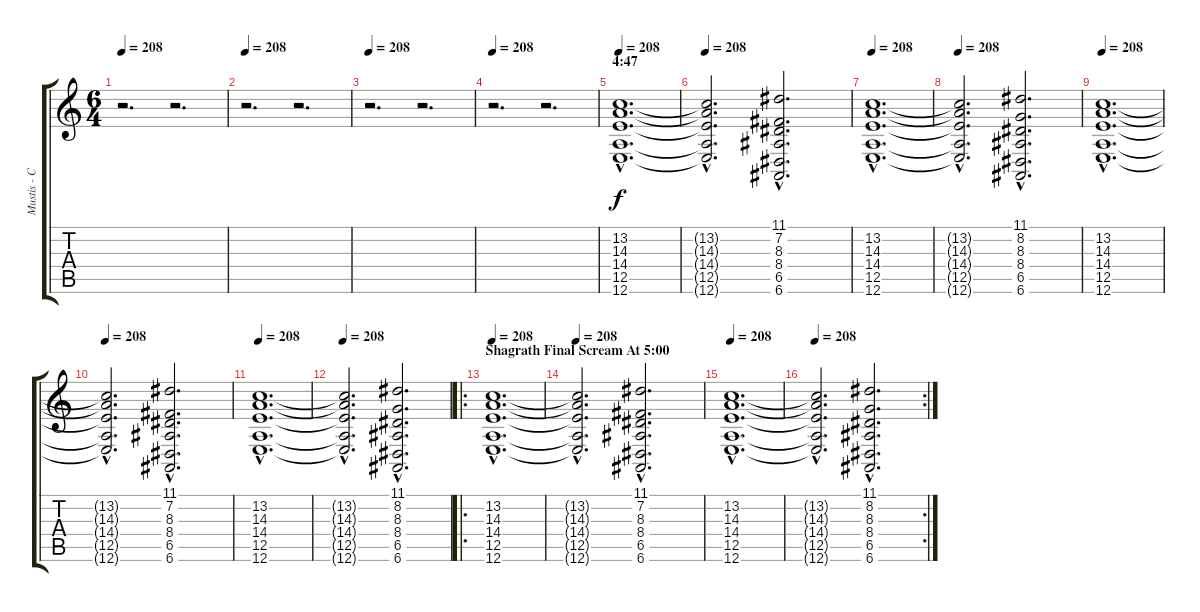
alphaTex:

\track ("Mustis - Choir" "Mustis - C") {instrument choiraahs}
\staff {score tabs}
\tuning (E4 B3 G3 D3 A2 E2) {hide}
\ts (6 4)
\tempo 208
\clef g2
\ks c
r.2{d dy f} r.2{d} |
\tempo 208
r.2{d} r.2{d} |
\tempo 208
r.2{d} r.2{d} |
\tempo 208
r.2{d} r.2{d} |
\section ("" "4:47")
\tempo 208
(13.2{hac} 14.3{hac} 14.4{hac} 12.5{hac} 12.6{hac}).1{d} |
\tempo 208
(13.2{hac t} 14.3{hac t} 14.4{hac t} 12.5{hac t} 12.6{hac t}).2{d} (11.1{hac} 7.2{hac} 8.3{hac} 8.4{hac} 6.5{hac} 6.6{hac}).2{d} |
\tempo 208
(13.2{hac} 14.3{hac} 14.4{hac} 12.5{hac} 12.6{hac}).1{d} |
\tempo 208
(13.2{hac t} 14.3{hac t} 14.4{hac t} 12.5{hac t} 12.6{hac t}).2{d} (11.1{hac} 8.2{hac} 8.3{hac} 8.4{hac} 6.5{hac} 6.6{hac}).2{d} |
\tempo 208
(13.2{hac} 14.3{hac} 14.4{hac} 12.5{hac} 12.6{hac}).1{d} |
\tempo 208
(13.2{hac t} 14.3{hac t} 14.4{hac t} 12.5{hac t} 12.6{hac t}).2{d} (11.1{hac} 7.2{hac} 8.3{hac} 8.4{hac} 6.5{hac} 6.6{hac}).2{d} |
\tempo 208
(13.2{hac} 14.3{hac} 14.4{hac} 12.5{hac} 12.6{hac}).1{d} |
\tempo 208
(13.2{hac t} 14.3{hac t} 14.4{hac t} 12.5{hac t} 12.6{hac t}).2{d} (11.1{hac} 8.2{hac} 8.3{hac} 8.4{hac} 6.5{hac} 6.6{hac}).2{d} |
\ro
\section ("" "Shagrath Final Scream At 5:00")
\tempo 208
(13.2{hac} 14.3{hac} 14.4{hac} 12.5{hac} 12.6{hac}).1{d} |
\tempo 208
(13.2{hac t} 14.3{hac t} 14.4{hac t} 12.5{hac t} 12.6{hac t}).2{d} (11.1{hac} 7.2{hac} 8.3{hac} 8.4{hac} 6.5{hac} 6.6{hac}).2{d} |
\tempo 208
(13.2{hac} 14.3{hac} 14.4{hac} 12.5{hac} 12.6{hac}).1{d} |
\rc 2
\tempo 208
(13.2{hac t} 14.3{hac t} 14.4{hac t} 12.5{hac t} 12.6{hac t}).2{d} (11.1{hac} 8.2{hac} 8.3{hac} 8.4{hac} 6.5{hac} 6.6{hac}).2{d}
